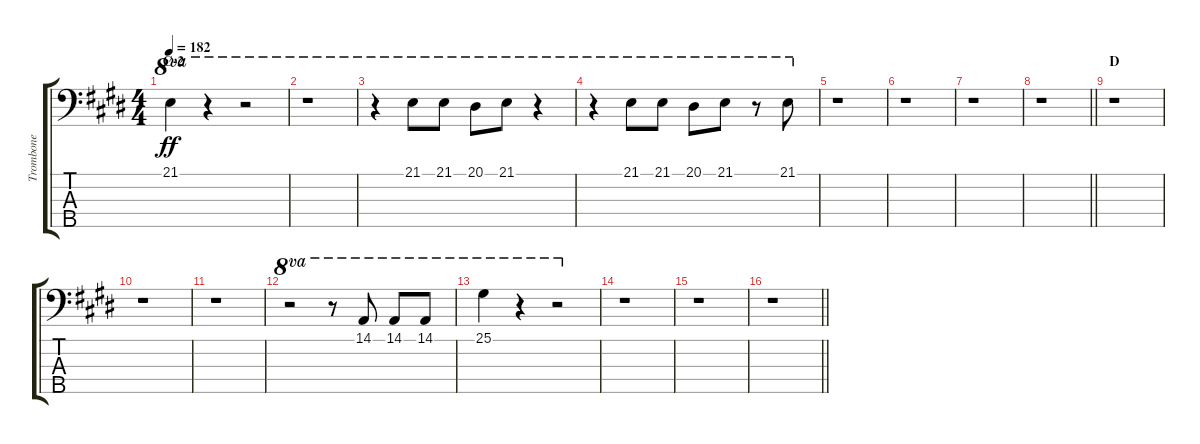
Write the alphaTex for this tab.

\track ("Trombone" "Trombone") {instrument trombone}
\staff {score tabs}
\tuning (G2 D2 A1 E1 B0) {hide}
\ts (4 4)
\section ("" "C-2")
\tempo 182
\clef f4
\ks e
21.1.4{ot 8va dy ff} r.4{ot 8va} r.2{ot 8va} |
r.1{ot 8va} |
r.4{ot 8va} 21.1.8{ot 8va} 21.1.8{ot 8va} 20.1.8{ot 8va} 21.1.8{ot 8va} r.4{ot 8va} |
r.4{ot 8va} 21.1.8{ot 8va} 21.1.8{ot 8va} 20.1.8{ot 8va} 21.1.8{ot 8va} r.8{ot 8va} 21.1.8{ot 8va} |
r.1 |
r.1 |
r.1 |
\barLineRight lightlight
r.1 |
\section ("" "D")
r.1 |
r.1 |
r.1 |
r.2{ot 8va} r.8{ot 8va} 14.1.8{ot 8va} 14.1.8{ot 8va} 14.1.8{ot 8va} |
25.1.4{ot 8va} r.4{ot 8va} r.2{ot 8va} |
r.1 |
r.1 |
\barLineRight lightlight
r.1
